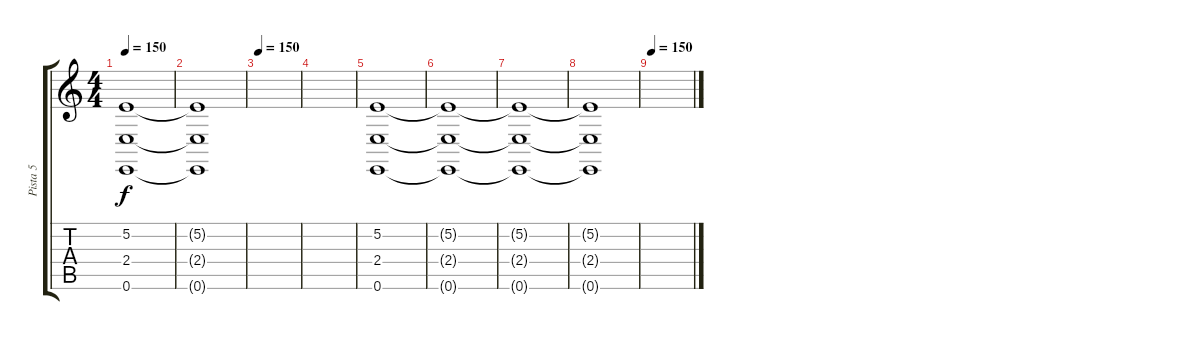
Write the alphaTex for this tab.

\track ("Pista 5" "Pista 5") {instrument synthstrings1}
\staff {score tabs}
\tuning (E4 B3 G3 D3 A2 E2) {hide}
\ts (4 4)
\tempo 150
\clef g2
\ks c
(5.2{t} 2.4{t} 0.6{t}).1{dy f} |
(5.2{t} 2.4{t} 0.6{t}).1 |
\tempo 150
|
|
(5.2 2.4 0.6).1 |
(5.2{t} 2.4{t} 0.6{t}).1 |
(5.2{t} 2.4{t} 0.6{t}).1 |
(5.2{t} 2.4{t} 0.6{t}).1 |
\tempo 150
